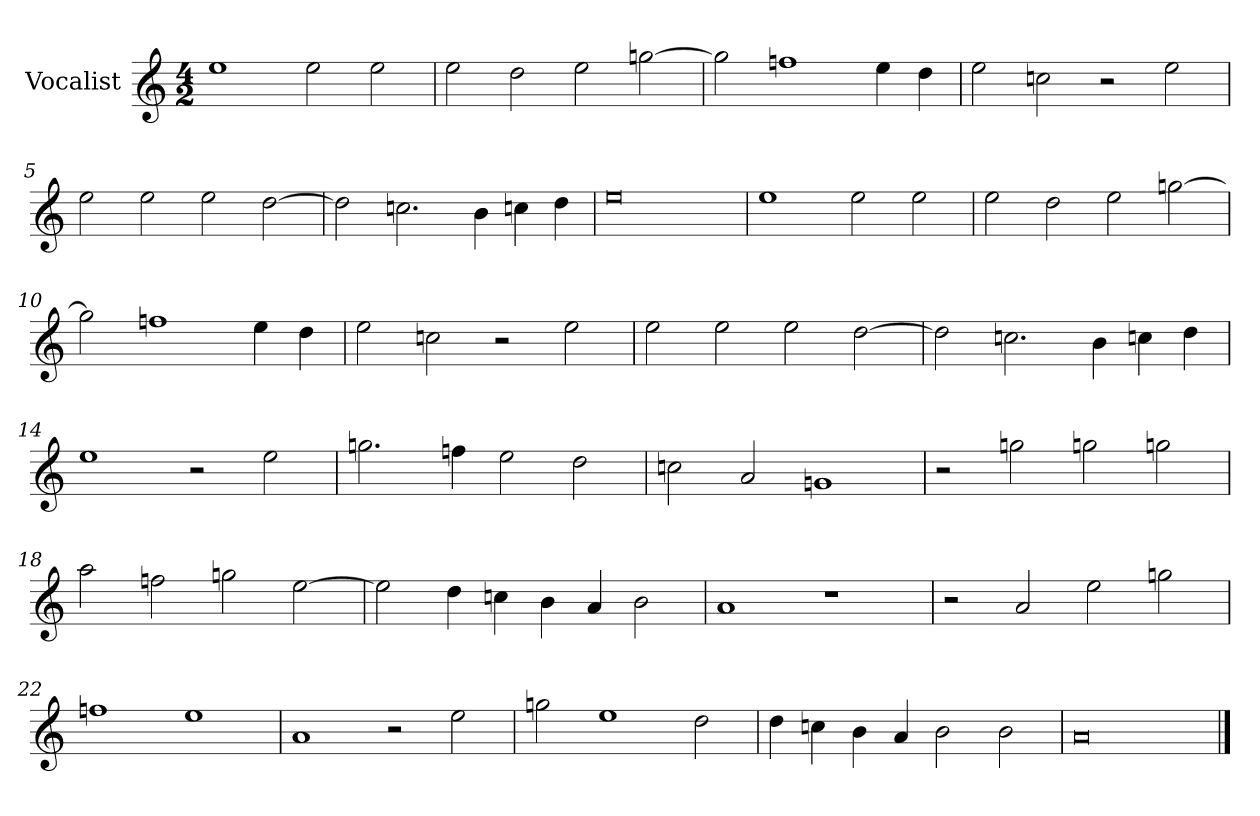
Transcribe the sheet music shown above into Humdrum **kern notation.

**kern
*part1
*staff1
*I"Vocalist
*k[]
*a:
*M4/2
=1
1ee
2ee
2ee
=2
2ee
2dd
2ee
[2ggn
=3
2ggn]
1ffn
4ee
4dd
=4
2ee
2ccn
2r
2ee
=5
2ee
2ee
2ee
[2dd
=6
2dd]
2.ccn
4b
4ccn
4dd
=7
0ee
=8
1ee
2ee
2ee
=9
2ee
2dd
2ee
[2ggn
=10
2ggn]
1ffn
4ee
4dd
=11
2ee
2ccn
2r
2ee
=12
2ee
2ee
2ee
[2dd
=13
2dd]
2.ccn
4b
4ccn
4dd
=14
1ee
2r
2ee
=15
2.ggn
4ffn
2ee
2dd
=16
2ccn
2a
1gn
=17
2r
2ggn
2ggn
2ggn
=18
2aa
2ffn
2ggn
[2ee
=19
2ee]
4dd
4ccn
4b
4a
2b
=20
1a
1r
=21
2r
2a
2ee
2ggn
=22
1ffn
1ee
=23
1a
2r
2ee
=24
2ggn
1ee
2dd
=25
4dd
4ccn
4b
4a
2b
2b
=26
0a
==
*-
